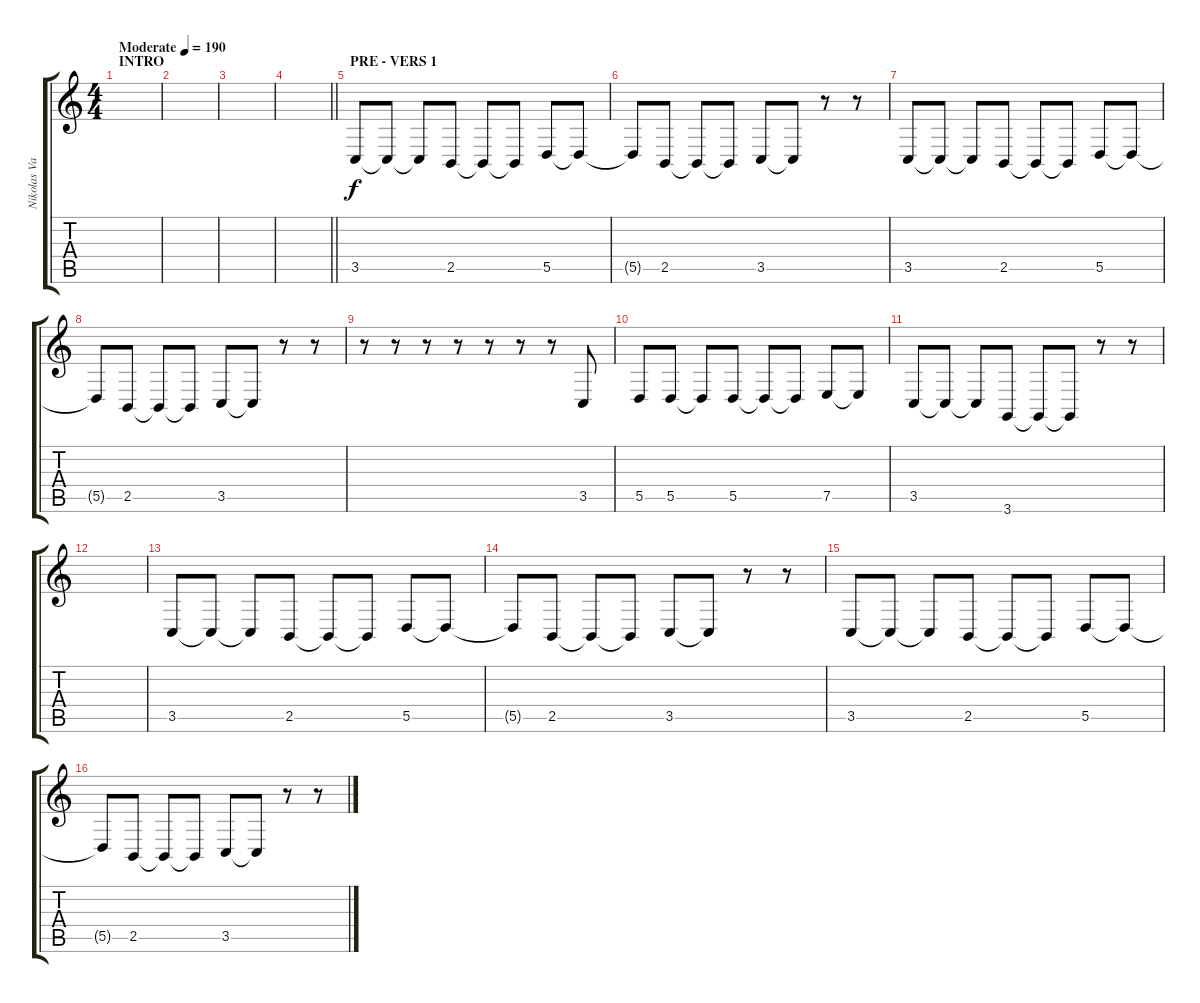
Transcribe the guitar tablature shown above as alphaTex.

\track ("Nikolas Van der Veken" "Nikolas Va") {instrument tenorsax}
\staff {score tabs}
\tuning (E4 B3 G3 D3 A2 E2) {hide}
\ts (4 4)
\section ("" "INTRO")
\tempo (190 "Moderate")
\clef g2
\ks c
|
|
|
\barLineRight lightlight
|
\section ("" "PRE - VERS 1")
3.5.8 3.5{t}.8 3.5{t}.8 2.5.8 2.5{t}.8 2.5{t}.8 5.5.8 5.5{t}.8 |
5.5{t}.8 2.5.8 2.5{t}.8 2.5{t}.8 3.5.8 3.5{t}.8 r.8 r.8 |
3.5.8 3.5{t}.8 3.5{t}.8 2.5.8 2.5{t}.8 2.5{t}.8 5.5.8 5.5{t}.8 |
5.5{t}.8 2.5.8 2.5{t}.8 2.5{t}.8 3.5.8 3.5{t}.8 r.8 r.8 |
r.8 r.8 r.8 r.8 r.8 r.8 r.8 3.5.8 |
5.5.8 5.5.8 5.5{t}.8 5.5.8 5.5{t}.8 5.5{t}.8 7.5.8 7.5{t}.8 |
3.5.8 3.5{t}.8 3.5{t}.8 3.6.8 3.6{t}.8 3.6{t}.8 r.8 r.8 |
|
3.5.8 3.5{t}.8 3.5{t}.8 2.5.8 2.5{t}.8 2.5{t}.8 5.5.8 5.5{t}.8 |
5.5{t}.8 2.5.8 2.5{t}.8 2.5{t}.8 3.5.8 3.5{t}.8 r.8 r.8 |
3.5.8 3.5{t}.8 3.5{t}.8 2.5.8 2.5{t}.8 2.5{t}.8 5.5.8 5.5{t}.8 |
5.5{t}.8 2.5.8 2.5{t}.8 2.5{t}.8 3.5.8 3.5{t}.8 r.8 r.8
